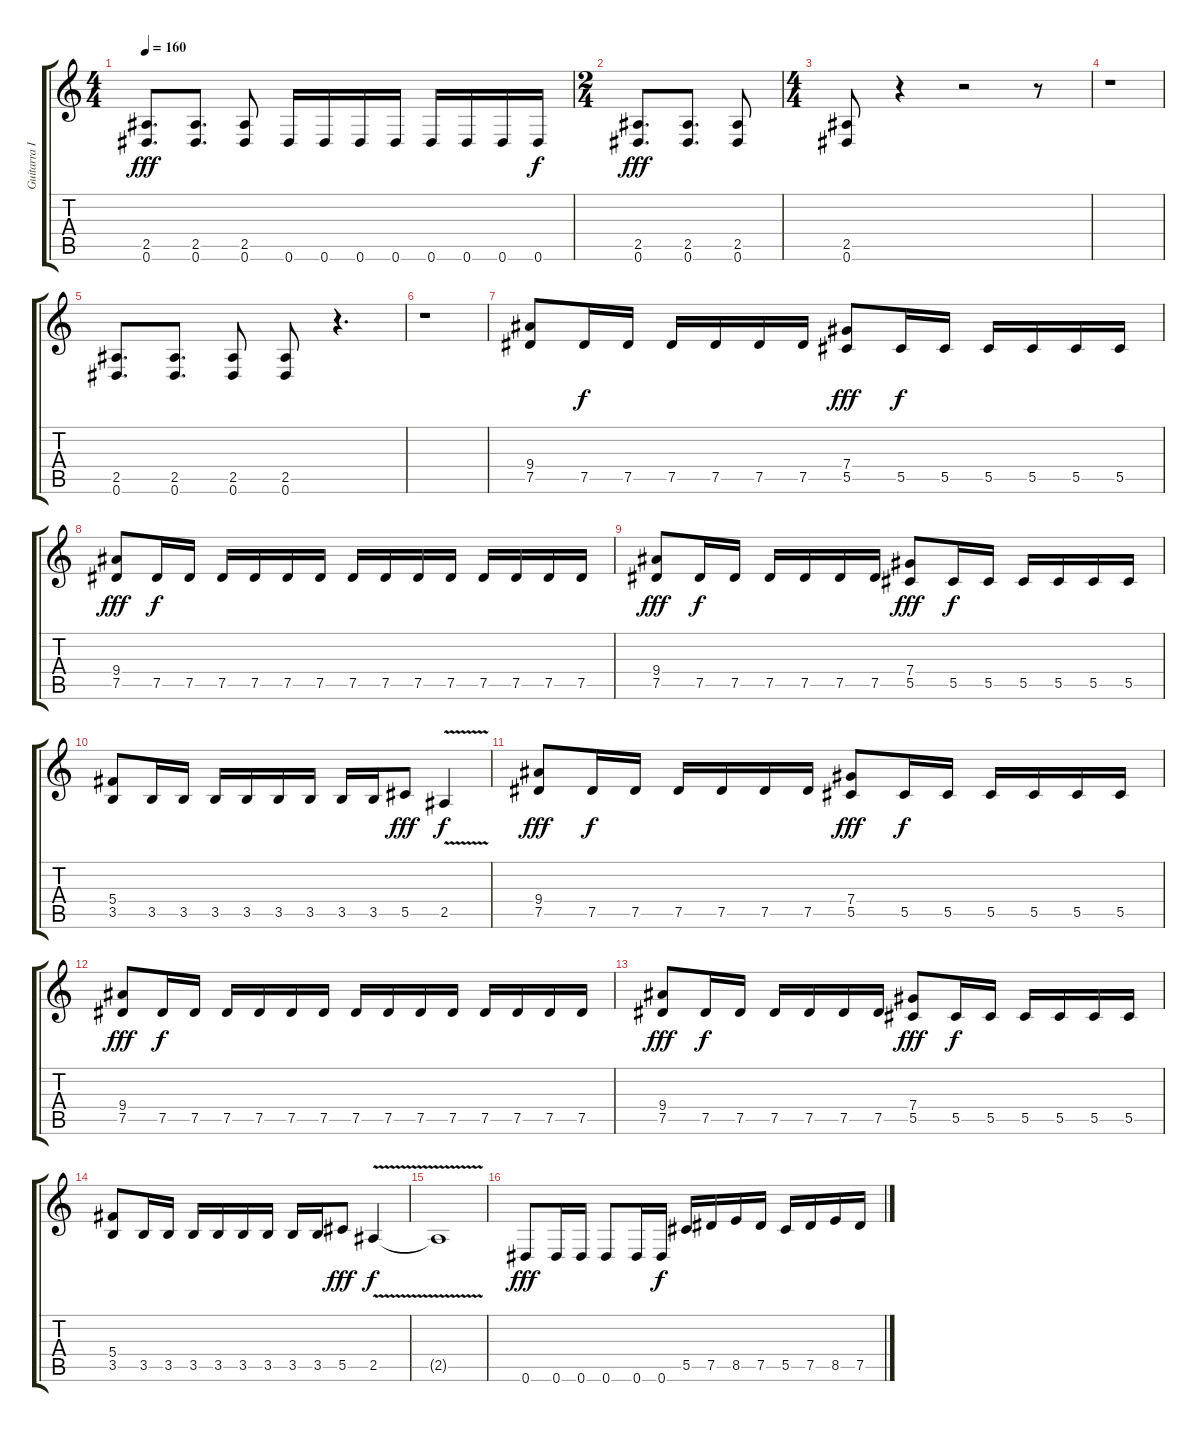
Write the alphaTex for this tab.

\track ("Guitarra I" "Guitarra I") {instrument distortionguitar}
\staff {score tabs}
\tuning (Eb4 Bb3 Gb3 Db3 Ab2 Eb2) {hide}
\ts (4 4)
\tempo 160
\clef g2
\ks c
(2.5 0.6).8{d dy fff} (2.5 0.6).8{d} (2.5 0.6).8 0.6.16 0.6.16 0.6.16 0.6.16 0.6.16 0.6.16 0.6.16 0.6.16{dy f} |
\ts (2 4)
(2.5 0.6).8{d dy fff} (2.5 0.6).8{d} (2.5 0.6).8 |
\ts (4 4)
(2.5 0.6).8 r.4 r.2 r.8 |
r.1 |
(2.5 0.6).8{d} (2.5 0.6).8{d} (2.5 0.6).8 (2.5 0.6).8 r.4{d} |
r.1 |
(9.4 7.5).8 7.5.16{dy f} 7.5.16 7.5.16 7.5.16 7.5.16 7.5.16 (7.4 5.5).8{dy fff} 5.5.16{dy f} 5.5.16 5.5.16 5.5.16 5.5.16 5.5.16 |
(9.4 7.5).8{dy fff} 7.5.16{dy f} 7.5.16 7.5.16 7.5.16 7.5.16 7.5.16 7.5.16 7.5.16 7.5.16 7.5.16 7.5.16 7.5.16 7.5.16 7.5.16 |
(9.4 7.5).8{dy fff} 7.5.16{dy f} 7.5.16 7.5.16 7.5.16 7.5.16 7.5.16 (7.4 5.5).8{dy fff} 5.5.16{dy f} 5.5.16 5.5.16 5.5.16 5.5.16 5.5.16 |
(5.4 3.5).8 3.5.16 3.5.16 3.5.16 3.5.16 3.5.16 3.5.16 3.5.16 3.5.16 5.5.8{dy fff} 2.5{v}.4{dy f} |
(9.4 7.5).8{dy fff} 7.5.16{dy f} 7.5.16 7.5.16 7.5.16 7.5.16 7.5.16 (7.4 5.5).8{dy fff} 5.5.16{dy f} 5.5.16 5.5.16 5.5.16 5.5.16 5.5.16 |
(9.4 7.5).8{dy fff} 7.5.16{dy f} 7.5.16 7.5.16 7.5.16 7.5.16 7.5.16 7.5.16 7.5.16 7.5.16 7.5.16 7.5.16 7.5.16 7.5.16 7.5.16 |
(9.4 7.5).8{dy fff} 7.5.16{dy f} 7.5.16 7.5.16 7.5.16 7.5.16 7.5.16 (7.4 5.5).8{dy fff} 5.5.16{dy f} 5.5.16 5.5.16 5.5.16 5.5.16 5.5.16 |
(5.4 3.5).8 3.5.16 3.5.16 3.5.16 3.5.16 3.5.16 3.5.16 3.5.16 3.5.16 5.5.8{dy fff} 2.5{v}.4{dy f} |
2.5{v t}.1 |
0.6.8{dy fff} 0.6.16 0.6.16 0.6.8 0.6.16 0.6.16{dy f} 5.5.16 7.5.16 8.5.16 7.5.16 5.5.16 7.5.16 8.5.16 7.5.16
